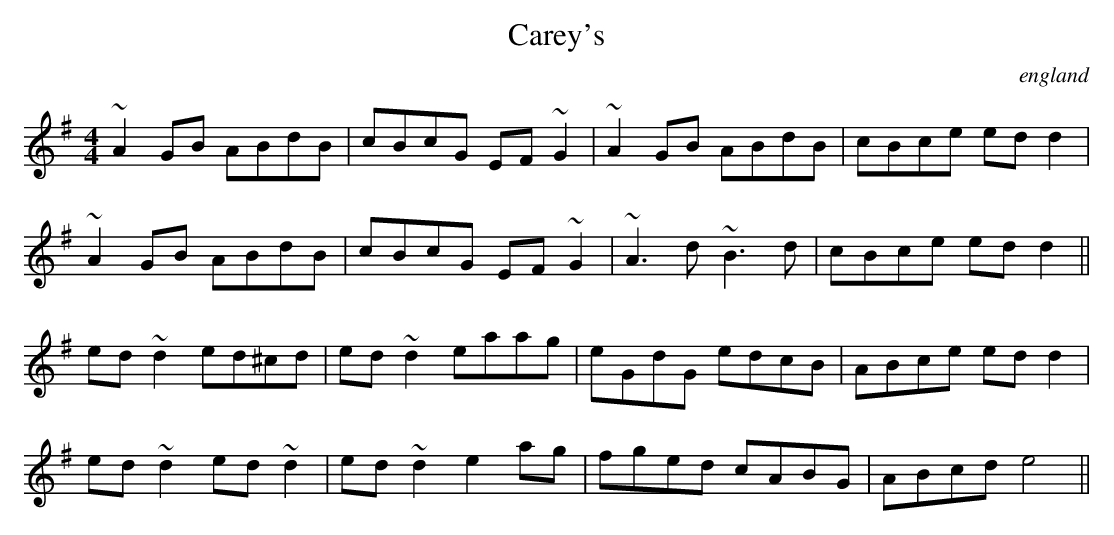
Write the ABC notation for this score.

X:1
T:Carey's
O:england
M:4/4
L:1/8
K:ADor
~A2GB ABdB|cBcG EF~G2|~A2GB ABdB|cBce edd2|
~A2GB ABdB|cBcG EF~G2|~A3d ~B3d|cBce edd2||
ed~d2 ed^cd|ed~d2 eaag|eGdG edcB|ABce edd2|
ed~d2 ed~d2|ed~d2 e2ag|fged cABG|ABcd e4||
